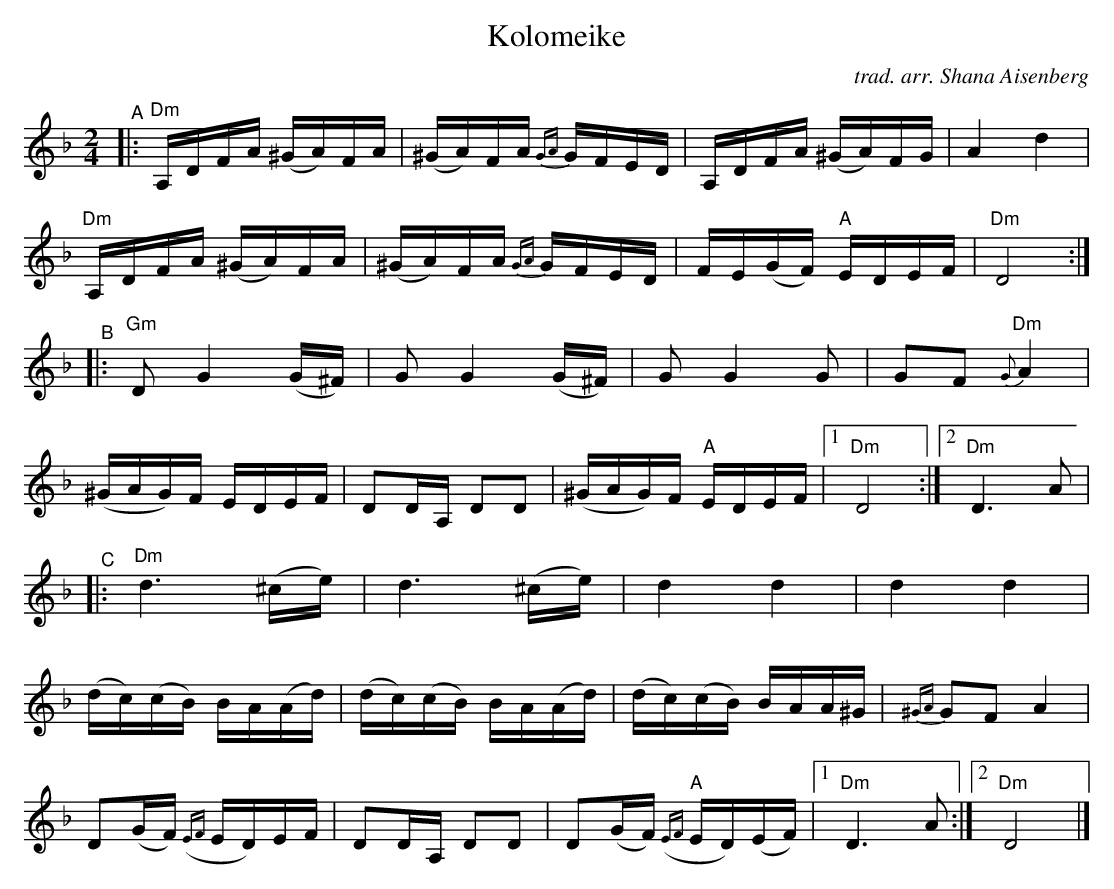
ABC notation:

X:1
T: Kolomeike
C: trad. arr. Shana Aisenberg
M: 2/4
L: 1/16
K: Dm
"^A"|:\
"Dm"A,DFA (^GA)FA | (^GA)FA {GA}GFED | A,DFA (^GA)FG | A4 d4 |
"Dm"A,DFA (^GA)FA | (^GA)FA {GA}GFED | FE(GF) "A"EDEF | "Dm"D8 :|
"^B"|:\
"Gm"D2 G4 (G^F) | G2 G4 (G^F) | G2G4 G2 | G2F2 "Dm"{G}A4 |
(^GAG)F EDEF | D2DA, D2D2 | (^GAG)F "A"EDEF |[1 "Dm"D8 :|[2 "Dm"D6 A2 |
"^C"|:\
"Dm"d6 (^ce) | d6 (^ce) | d4 d4 | d4 d4 |
(dc)(cB) B-A(Ad) | (dc)(cB) B-A(Ad) | (dc)(cB) B-AA^G | {^GA}G2F2 A4 |
D2(GF) ({EF}ED)EF | D2DA, D2D2 | D2(GF) "A"({EF}ED)(EF) |[1 "Dm"D6 A2 :|[2 "Dm"D8 |]
